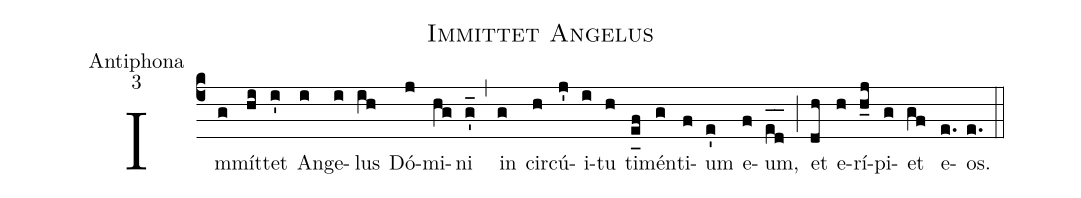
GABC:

name:Immittet Angelus;
office-part:Antiphona;
mode:3;
%%
(c4) Im(g)mít(hi)tet(i') An(i)ge(i)lus(ih) Dó(j)mi(hg)ni(g'_) (,) in(g) cir(h)cú(j')i(i)tu(h) ti(e_[uh:l]f)mén(g)ti(f)um(e') e(f)um,(e_[oh:h]d_[oh:h]) (;) et(dh) e(h)rí(h_j)pi(g)et(gf) e(e.)os.(e.) (::)

%<eu>E(j) u(j) o(j) u(h) a(j) e.</eu>(ih..) (::)
